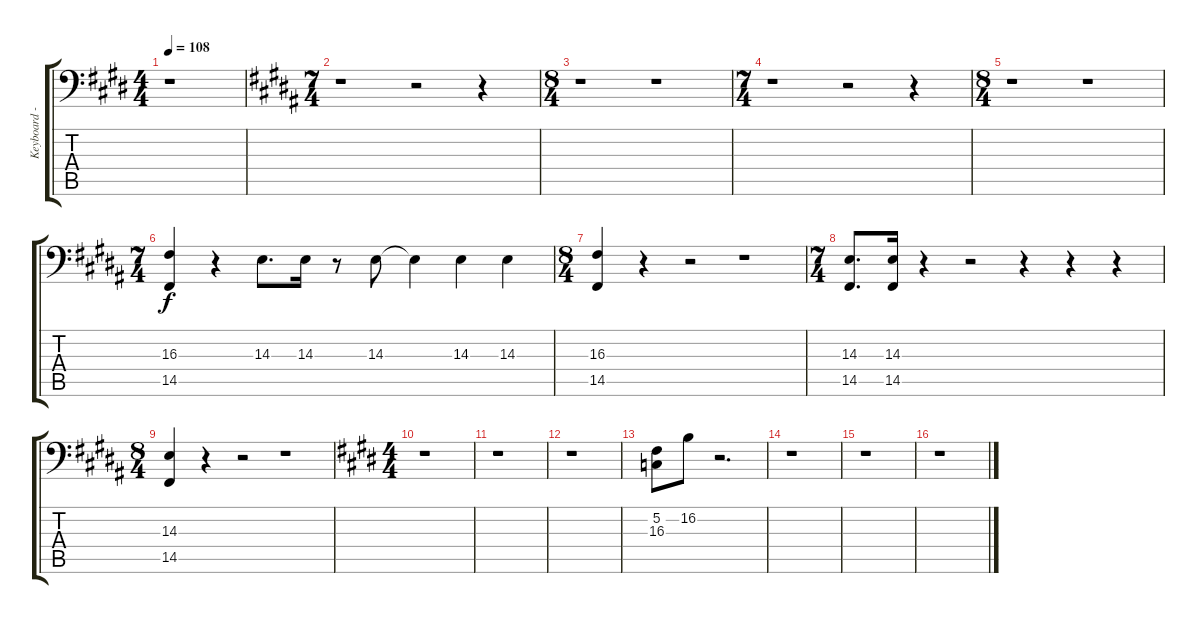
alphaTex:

\track ("Keyboard - Jordan Rudess" "Keyboard -") {instrument acousticgrandpiano}
\staff {score tabs}
\tuning (C3 G2 D2 A1 E1 B0) {hide}
\ts (4 4)
\tempo 108
\clef f4
\ks e
r.1{dy f} |
\ts (7 4)
\ks b
r.1 r.2 r.4 |
\ts (8 4)
r.1 r.1 |
\ts (7 4)
r.1 r.2 r.4 |
\ts (8 4)
r.1 r.1 |
\ts (7 4)
(16.3 14.5).4 r.4 14.3.8{d} 14.3.16 r.8 14.3.8 14.3{t}.4 14.3.4 14.3.4 |
\ts (8 4)
(16.3 14.5).4 r.4 r.2 r.1 |
\ts (7 4)
(14.3 14.5).8{d} (14.3 14.5).16 r.4 r.2 r.4 r.4 r.4 |
\ts (8 4)
(14.3 14.5).4 r.4 r.2 r.1 |
\ts (4 4)
\ks e
r.1 |
r.1 |
r.1 |
(5.2 16.3).8 16.2.8 r.2{d} |
r.1 |
r.1 |
r.1
